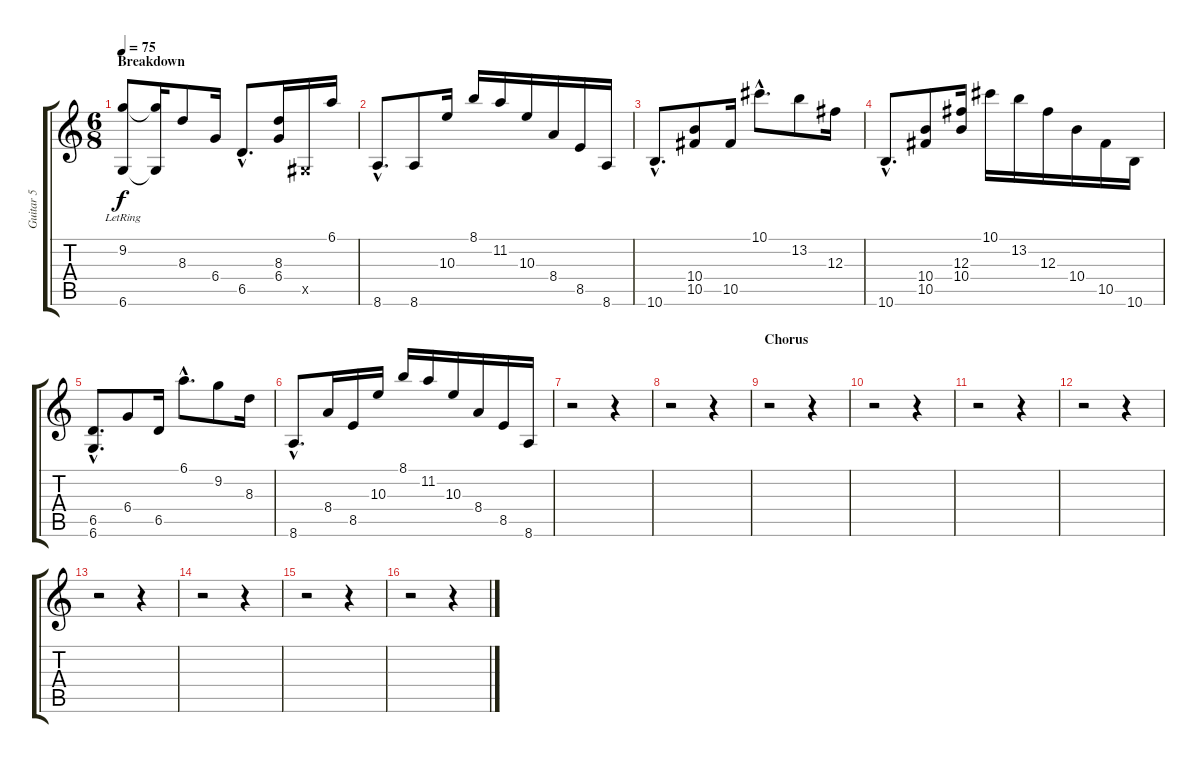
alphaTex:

\track ("Guitar 5" "Guitar 5") {instrument acousticguitarsteel}
\staff {score tabs}
\tuning (Eb4 Bb3 Gb3 Db3 Ab2 Db2) {hide}
\ts (6 8)
\section ("" "Breakdown")
\tempo 75
\clef g2
\ks c
(9.2{lr} 6.6{lr}).8{dy f} (9.2{t} 6.6{t}).16 8.3.8 6.4.16 6.5{hac}.8{d} (8.3 6.4).16 0.5{x}.16 6.1.16 |
8.6{hac}.8{d} 8.6.8 10.3.16 8.1.16 11.2.16 10.3.16 8.4.16 8.5.16 8.6.16 |
10.6{hac}.8{d} (10.4 10.5).8 10.5.16 10.1{hac}.8{d} 13.2.8 12.3.16 |
10.6{hac}.8{d} (10.4 10.5).8 (12.3 10.4).16 10.1.16 13.2.16 12.3.16 10.4.16 10.5.16 10.6.16 |
(6.5{hac} 6.6{hac}).8{d} 6.4.8 6.5.16 6.1{hac}.8{d} 9.2.8 8.3.16 |
8.6{hac}.8{d} 8.4.16 8.5.16 10.3.16 8.1.16 11.2.16 10.3.16 8.4.16 8.5.16 8.6.16 |
r.2 r.4 |
r.2 r.4 |
\section ("" "Chorus")
r.2 r.4 |
r.2 r.4 |
r.2 r.4 |
r.2 r.4 |
r.2 r.4 |
r.2 r.4 |
r.2 r.4 |
r.2 r.4
